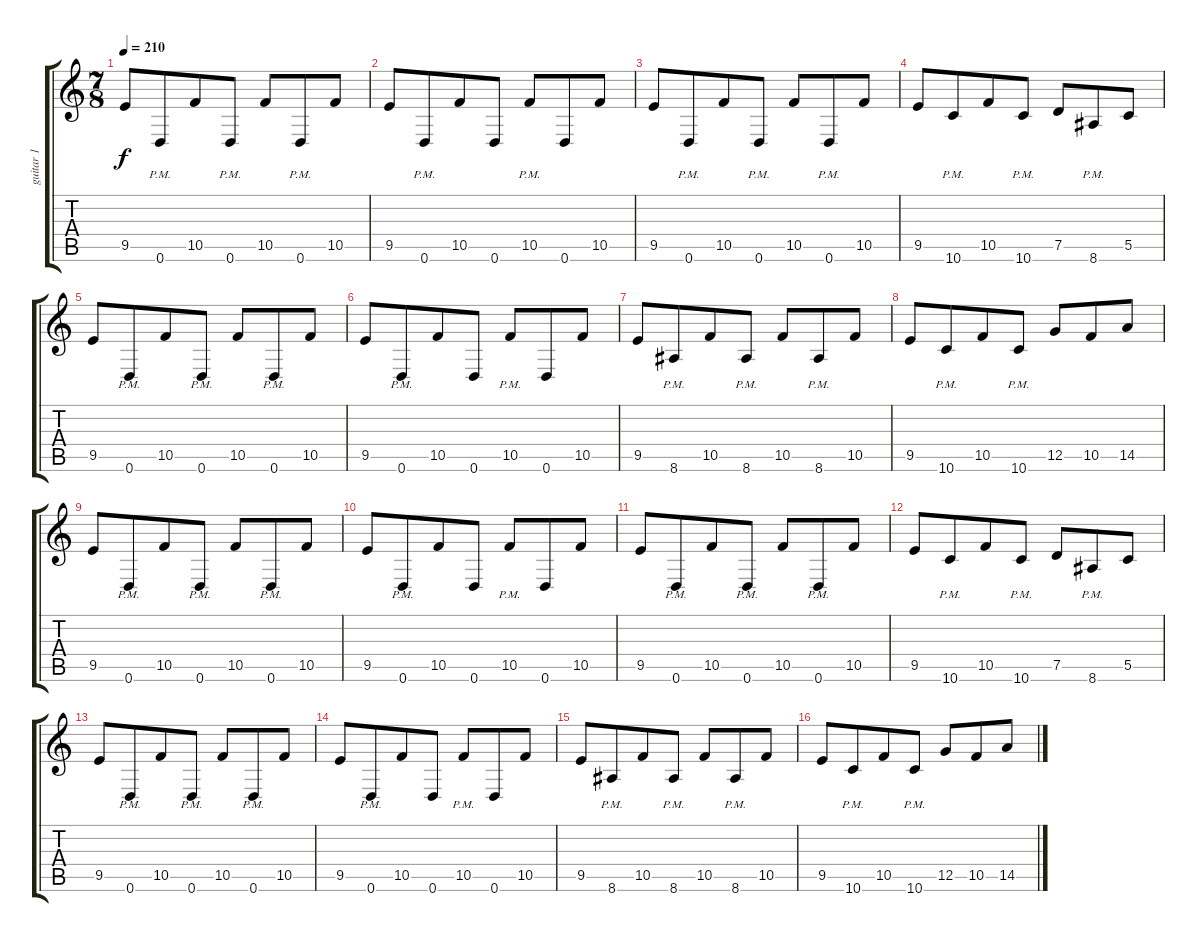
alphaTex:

\track ("guitar 1" "guitar 1") {instrument distortionguitar}
\staff {score tabs}
\tuning (D4 A3 F3 C3 G2 D2) {hide}
\ts (7 8)
\tempo 210
\clef g2
\ks c
9.5.8{dy f} 0.6{pm}.8 10.5.8 0.6{pm}.8 10.5.8 0.6{pm}.8 10.5.8 |
9.5.8 0.6{pm}.8 10.5.8 0.6.8 10.5{pm}.8 0.6.8 10.5.8 |
9.5.8 0.6{pm}.8 10.5.8 0.6{pm}.8 10.5.8 0.6{pm}.8 10.5.8 |
9.5.8 10.6{pm}.8 10.5.8 10.6{pm}.8 7.5.8 8.6{pm}.8 5.5.8 |
9.5.8 0.6{pm}.8 10.5.8 0.6{pm}.8 10.5.8 0.6{pm}.8 10.5.8 |
9.5.8 0.6{pm}.8 10.5.8 0.6.8 10.5{pm}.8 0.6.8 10.5.8 |
9.5.8 8.6{pm}.8 10.5.8 8.6{pm}.8 10.5.8 8.6{pm}.8 10.5.8 |
9.5.8 10.6{pm}.8 10.5.8 10.6{pm}.8 12.5.8 10.5.8 14.5.8 |
9.5.8 0.6{pm}.8 10.5.8 0.6{pm}.8 10.5.8 0.6{pm}.8 10.5.8 |
9.5.8 0.6{pm}.8 10.5.8 0.6.8 10.5{pm}.8 0.6.8 10.5.8 |
9.5.8 0.6{pm}.8 10.5.8 0.6{pm}.8 10.5.8 0.6{pm}.8 10.5.8 |
9.5.8 10.6{pm}.8 10.5.8 10.6{pm}.8 7.5.8 8.6{pm}.8 5.5.8 |
9.5.8 0.6{pm}.8 10.5.8 0.6{pm}.8 10.5.8 0.6{pm}.8 10.5.8 |
9.5.8 0.6{pm}.8 10.5.8 0.6.8 10.5{pm}.8 0.6.8 10.5.8 |
9.5.8 8.6{pm}.8 10.5.8 8.6{pm}.8 10.5.8 8.6{pm}.8 10.5.8 |
9.5.8 10.6{pm}.8 10.5.8 10.6{pm}.8 12.5.8 10.5.8 14.5.8
